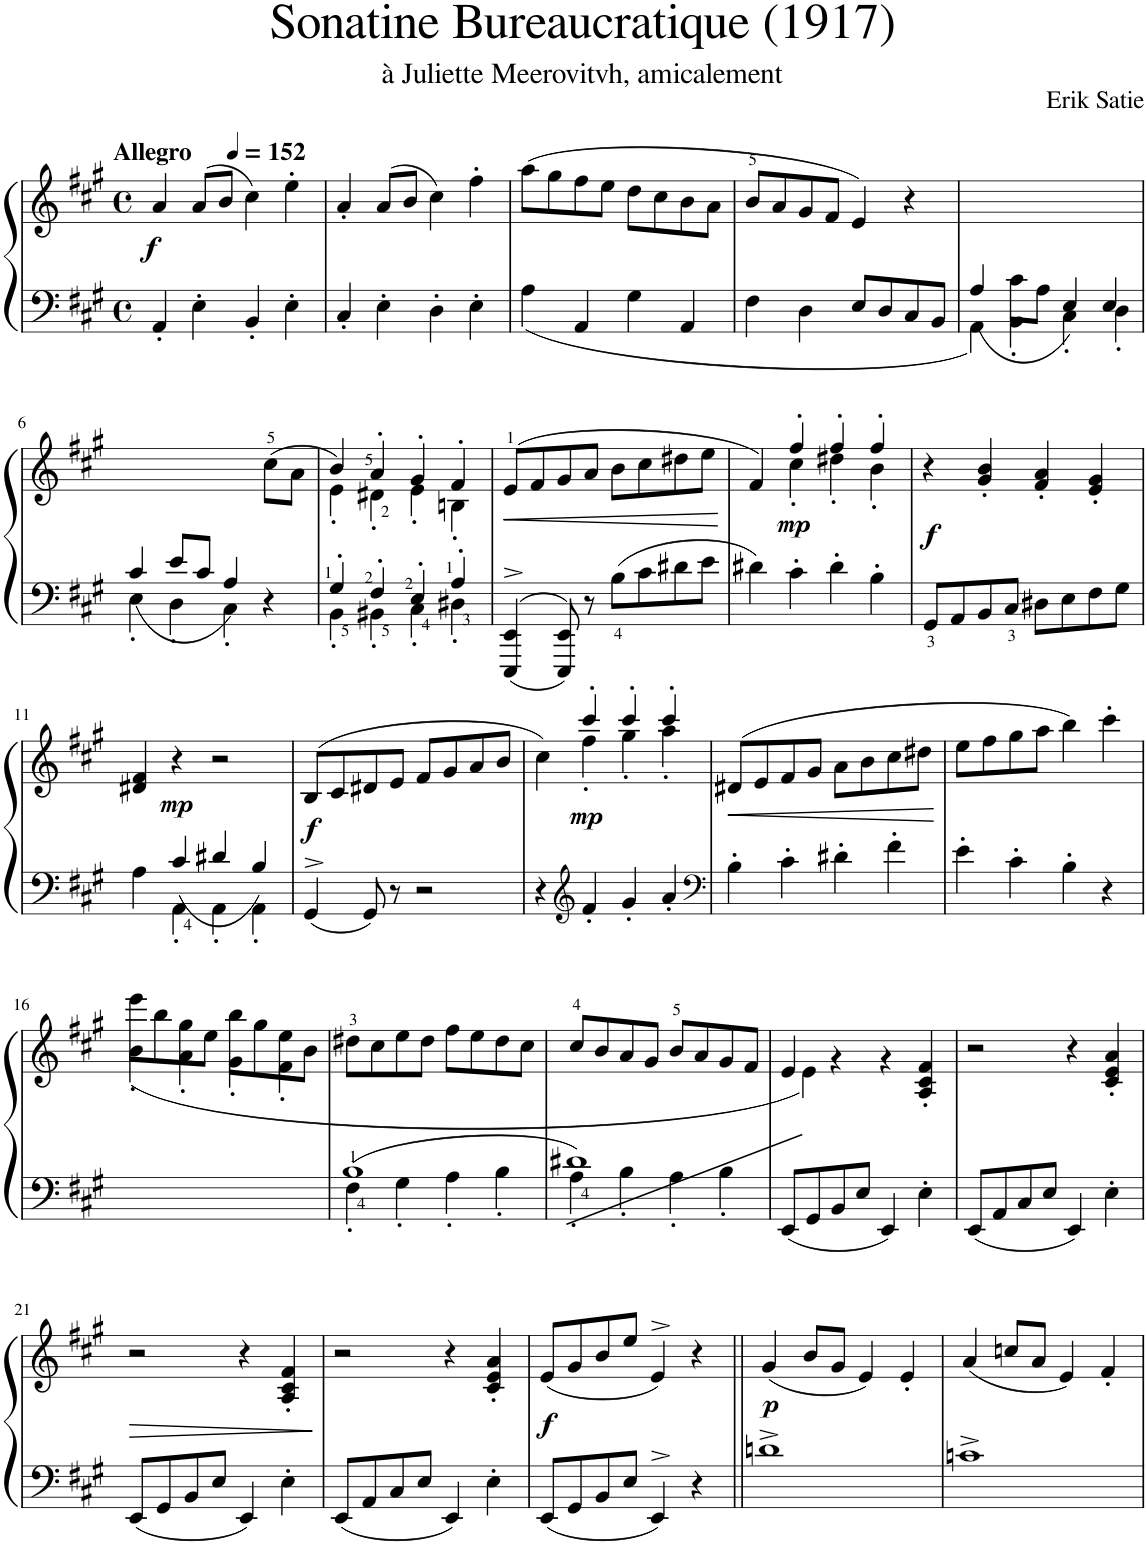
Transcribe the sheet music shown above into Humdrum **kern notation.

**kern	**kern	**dynam
*part1	*part1	*part1
*staff2	*staff1	*staff1/2
*I"Piano	*	*
*I'Pno.	*	*
*clefF4	*clefG2	*
*k[f#c#g#]	*k[f#c#g#]	*
*M4/4	*M4/4	*
*met(c)	*met(c)	*
*MM152	*MM152	*
=1	=1	=1
!	!LO:TX:a:B:t=Allegro	!
!	!	!LO:DY:b
4AA'/	4a/	f
4E'\	(8a/L	.
.	8b/J	.
4BB'/	4cc#\)	.
4E'\	4ee'\	.
=2	=2	=2
4C#'/	4a'/	.
4E'\	(8a/L	.
.	8b/J	.
4D'\	4cc#\)	.
4E'\	4ff#'\	.
=3	=3	=3
4A\	(8aa\L	.
.	8gg#\	.
4AA/	8ff#\	.
.	8ee\J	.
4G#\	8dd\L	.
.	8cc#\	.
4AA/	8b\	.
.	8a\J	.
=4	=4	=4
4F#\	8b/L	.
.	8a/	.
4D\	8g#/	.
.	8f#/J	.
8E/L	4e/)	.
8D/	.	.
8C#/	4r	.
8BB/J	.	.
=5	=5	=5
*^	*	*
4AA\	4A/	1ryy	.
4BB'\	8c#\L	.	.
.	8A\J	.	.
4C#'\	4E/	.	.
4D'\	4E/	.	.
!!LO:LB:g=z
=6	=6	=6	=6
4E'\	4c#/	4ryy	.
4D'\	8e/L	4ryy	.
.	8c#/J	.	.
4C#'\	4A/	4ryy	.
4r	4ryy	(8cc#\L	.
.	.	8a\J	.
=7	=7	=7	=7
*	*	*^	*
4G#'/	4BB'\	4b/)	4e'\	.
4F#'/	4BB#X'\	4a'/	4d#X'\	.
4E'/	4C#'\	4g#'/	4e'\	.
4A'/	4D#X'\	4f#'/	4Bn'\	.
=8	=8	=8	=8	=8
!	!	!	!	!LO:HP:b
*v	*v	*	*	*
*	*v	*v	*
4EEE/^> 4EE/^>	(8e/L	<
.	8f#/	.
8EEE/ 8EE/	8g#/	.
8r	8a/J	.
8B\L	8b\L	.
8c#\	8cc#\	.
8d#X\	8dd#X\	.
8e\J	8ee\J	.
.	.	[
=9	=9	=9
*	*^	*
4d#X\	4f#/)	4ryy	.
!	!	!	!LO:DY:b
4c#'\	4ff#'/	4cc#'\	mp
4d#'\	4ff#'/	4dd#X'\	.
4B'\	4ff#'/	4b'\	.
=10	=10	=10	=10
!	!	!	!LO:DY:b
*	*v	*v	*
8GG#/L	4r	f
8AA/	.	.
8BB/	4g#/' 4b/'	.
8C#/J	.	.
8D#X\L	4f#/' 4a/'	.
8E\	.	.
8F#\	4e/' 4g#/'	.
8G#\J	.	.
!!LO:LB:g=z
=11	=11	=11
*^	*	*
4A\	4ryy	4d#X/ 4f#/	.
!	!	!	!LO:DY:b
4AA'\	4c#/	4r	mp
4AA'\	4d#X/	2r	.
4AA'\	4B/	.	.
=12	=12	=12	=12
!	!	!	!LO:DY:b
*v	*v	*	*
4GG#^>/	(>8B/L	f
.	8c#/	.
8GG#/	8d#X/	.
8r	8e/J	.
2r	8f#/L	.
.	8g#/	.
.	8a/	.
.	8b/J	.
=13	=13	=13
*	*^	*
4r	4cc#\)	4ryy	.
*clefG2	*	*	*
!	!	!	!LO:DY:b
4f#'/	4ccc#'/	4ff#'\	mp
4g#'/	4ccc#'/	4gg#'\	.
4a'/	4ccc#'/	4aa'\	.
*	*v	*v	*
=14	=14	=14
*clefF4	*	*
*	*^	*
!	!	!	!LO:HP:b
*	*v	*v	*
4B'\	(8d#X/L	<
.	8e/	.
4c#'\	8f#/	.
.	8g#/J	.
4d#X'\	8a\L	.
.	8b\	.
4f#'\	8cc#\	.
.	8dd#X\J	.
.	.	[
=15	=15	=15
4e'\	8ee\L	.
.	8ff#\	.
4c#'\	8gg#\	.
.	8aa\J	.
4B'\	4bb\)	.
4r	4ccc#'\	.
!!LO:LB:g=z
=16	=16	=16
*	*^	*
1ryy	4b'\	(8eee\L	.
.	.	8bb\	.
.	4a'\	8gg#\	.
.	.	8ee\J	.
.	4g#'\	8bb\L	.
.	.	8gg#\	.
.	4f#'\	8ee\	.
.	.	8b\J	.
*	*v	*v	*
=17	=17	=17
*^	*	*
1B	4F#'\	8dd#X\L	.
.	.	8cc#\	.
.	4G#'\	8ee\	.
.	.	8dd#\J	.
.	4A'\	8ff#\L	.
.	.	8ee\	.
.	4B'\	8dd#\	.
.	.	8cc#\J	.
=18	=18	=18	=18
1d#X	4A'\	8cc#/L	.
.	.	8b/	.
.	4B'\	8a/	.
.	.	8g#/J	.
.	4A'\	8b/L	.
.	.	8a/	.
.	4B'\	8g#/	.
.	.	8f#/J	.
*v	*v	*	*
=19	=19	=19
*	*^	*
8EE/L	4e/	4e\)	.
8GG#/	.	.	.
8BB/	4ryy	4r	.
8E/J	.	.	.
4EE/	4ryy	4r	.
4E'\	4A/'< 4c#/'< 4f#/'<	4ryy	.
*	*v	*v	*
=20	=20	=20
8EE/L	2r	.
8AA/	.	.
8C#/	.	.
8E/J	.	.
4EE/	4r	.
4E'\	4c#/' 4e/' 4a/'	.
!!LO:LB:g=z
=21	=21	=21
!	!	!LO:HP:b
8EE/L	2r	>
8GG#/	.	.
8BB/	.	.
8E/J	.	.
4EE/	4r	.
4E'\	4A/' 4c#/' 4f#/'	.
.	.	]
=22	=22	=22
8EE/L	2r	.
8AA/	.	.
8C#/	.	.
8E/J	.	.
4EE/	4r	.
4E'\	4c#/' 4e/' 4a/'	.
=23	=23	=23
!	!	!LO:DY:b
8EE/L	(8e/L	f
8GG#/	8g#/	.
8BB/	8b/	.
8E/J	8ee/J	.
4EE^>/	4e^>/)	.
4r	4r	.
=24||	=24||	=24||
!	!	!LO:DY:b
1dn^	(4g#/	p
.	8b/L	.
.	8g#/J	.
.	4e/)	.
.	4e'/	.
=25	=25	=25
1cn^	(<4a/	.
.	8ccn/L	.
.	8a/J	.
.	4e/)	.
.	4f#'/	.
=	=	=
*-	*-	*-
